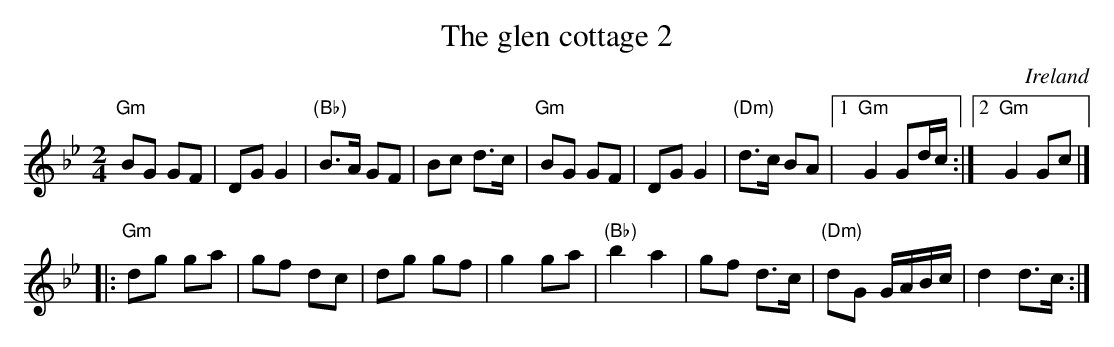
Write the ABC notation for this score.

X:1
T:The glen cottage 2
O:Ireland
M:2/4
L:1/8
K:Bb
"Gm"BG GF|DG G2|"(Bb)"B>A GF|Bc d>c|\
"Gm"BG GF|DG G2|"(Dm)"d>c BA|[1 "Gm"G2 Gd/c/:|[2 "Gm"G2 Gc|]
|:"Gm"dg ga|gf dc|dg gf|g2 ga|\
"(Bb)"b2 a2|gf d>c|"(Dm)"dG G/A/B/c/|d2 d>c:|
